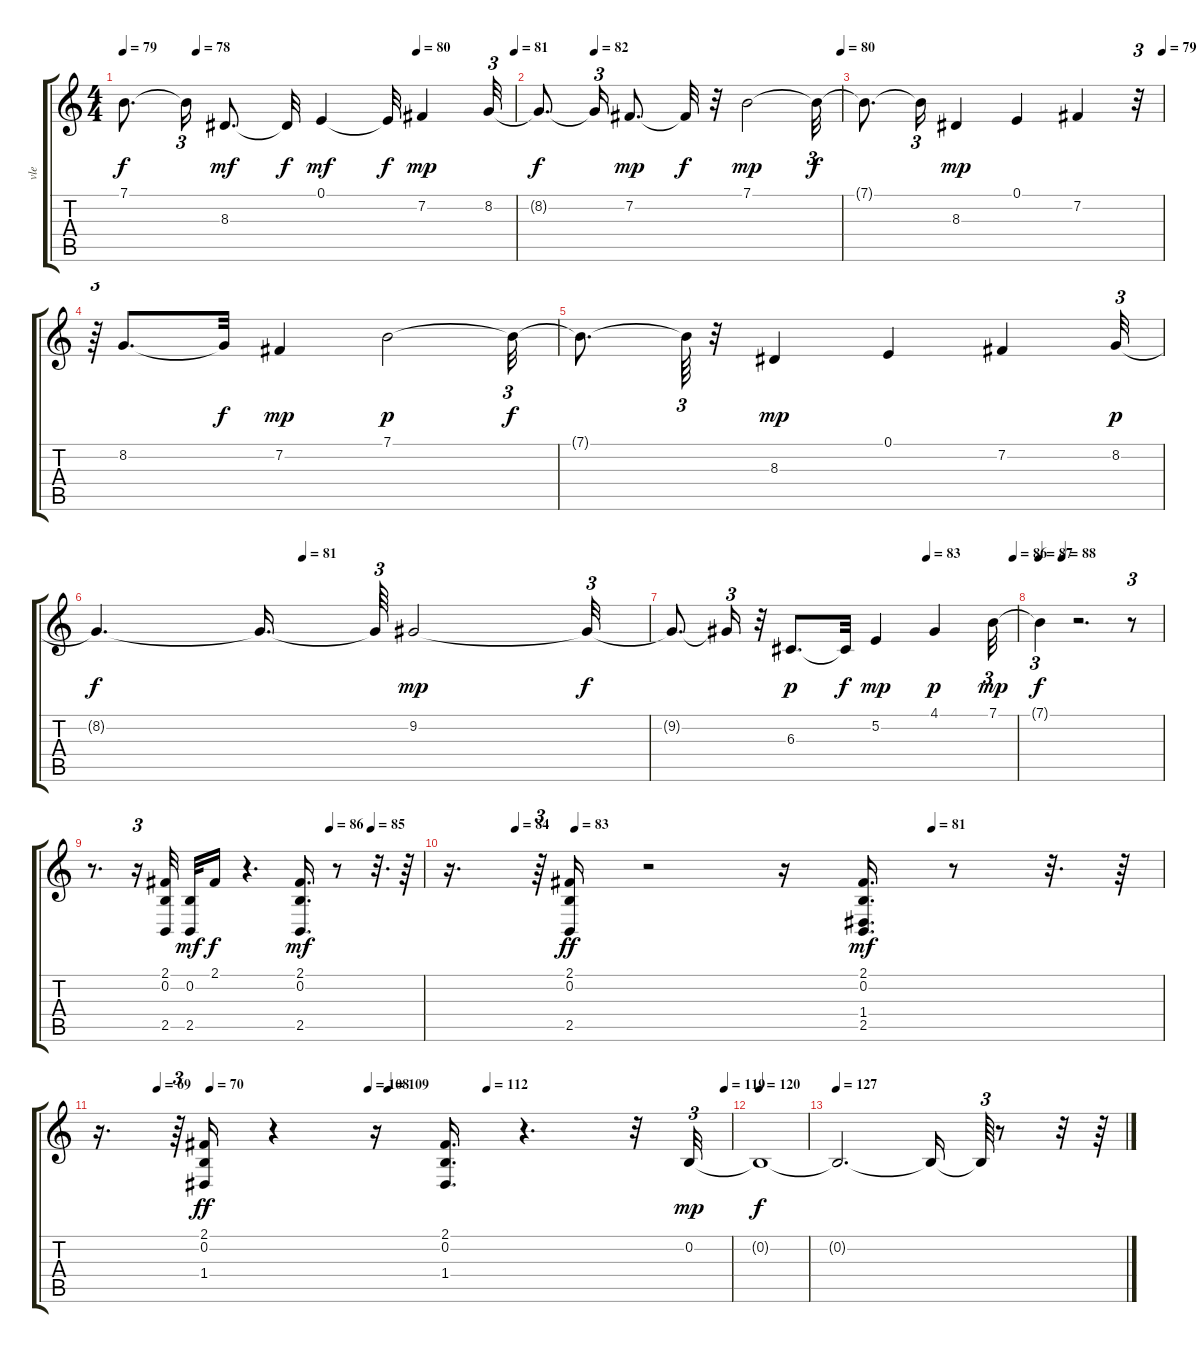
\track ("vle" "vle") {instrument stringensemble2}
\staff {score tabs}
\tuning (E4 B3 G3 D3 A2 E2) {hide}
\ts (4 4)
\tempo 79
\tempo (78 0.1875)
\tempo (80 0.75)
\tempo (81 1)
\clef g2
\ks c
7.1{t}.8{d dy f} 7.1{t}.16{tu (3 2)} 8.3.8{d dy mf} 8.3{t}.32{dy f} 0.1.4{dy mf} 0.1{t}.32{dy f} 7.2.4{dy mp} 8.2.32{tu (3 2)} |
\tempo (82 0.1875)
\tempo (80 1)
8.2{t}.8{d dy f} 8.2{t}.16{tu (3 2)} 7.2.8{d dy mp} 7.2{t}.32{dy f} r.32 7.1.2{dy mp} 7.1{t}.32{tu (3 2) dy f} |
\tempo (79 1)
7.1{t}.8{d} 7.1{t}.16{tu (3 2)} 8.3.4{dy mp} 0.1.4 7.2.4 r.32{tu (3 2)} |
r.64{tu (3 2)} 8.2.8{d} 8.2{t}.32{dy f} 7.2.4{dy mp} 7.1.2{dy p} 7.1{t}.32{tu (3 2) dy f} |
7.1{t}.8{d} 7.1{t}.64{tu (3 2)} r.32 8.3.4{dy mp} 0.1.4 7.2.4 8.2.32{tu (3 2) dy p} |
\tempo (81 0.375)
8.2{t}.4{d dy f} 8.2{t}.16{d} 8.2{t}.64{tu (3 2)} 9.2.2{dy mp} 9.2{t}.32{tu (3 2) dy f} |
\tempo (83 0.7395833333333334)
\tempo (86 0.9895833333333334)
9.2{t}.8{d} 9.2{t}.16{tu (3 2)} r.32 6.3.8{d dy p} 6.3{t}.32{dy f} 5.2.4{dy mp} 4.1.4{dy p} 7.1.32{tu (3 2) dy mp} |
\tempo 87
\tempo (88 0.1875)
7.1{t}.4{tu (3 2) dy f} r.2{d} r.8{tu (3 2)} |
\tempo (86 0.71875)
\tempo (85 0.84375)
r.8{d} r.16{tu (3 2)} (2.1 0.2 2.5).32 (0.2 2.5).32{dy mf} 2.1.16{dy f} r.4{d} (2.1 0.2 2.5).16{d dy mf} r.8 r.32{d} r.64 |
\tempo (84 0.09375)
\tempo (83 0.17708333333333334)
\tempo (81 0.6770833333333334)
r.16{d} r.64{tu (3 2)} (2.1 0.2 2.5).16{dy ff} r.2 r.16 (2.1 0.2 1.4 2.5).16{d dy mf} r.8 r.32{d} r.64 |
\tempo (69 0.09375)
\tempo (70 0.17708333333333334)
\tempo (108 0.4270833333333333)
\tempo (109 0.4583333333333333)
\tempo (112 0.6145833333333334)
\tempo (119 0.9895833333333334)
r.16{d} r.64{tu (3 2)} (2.1 0.2 1.4).16{dy ff} r.4 r.16 (2.1 0.2 1.4).16{d} r.4{d} r.32 0.2.32{tu (3 2) dy mp} |
\tempo 120
0.2{t}.1{dy f} |
\tempo 127
0.2{t}.2{d} 0.2{t}.16 0.2{t}.64{tu (3 2)} r.8 r.32 r.64
